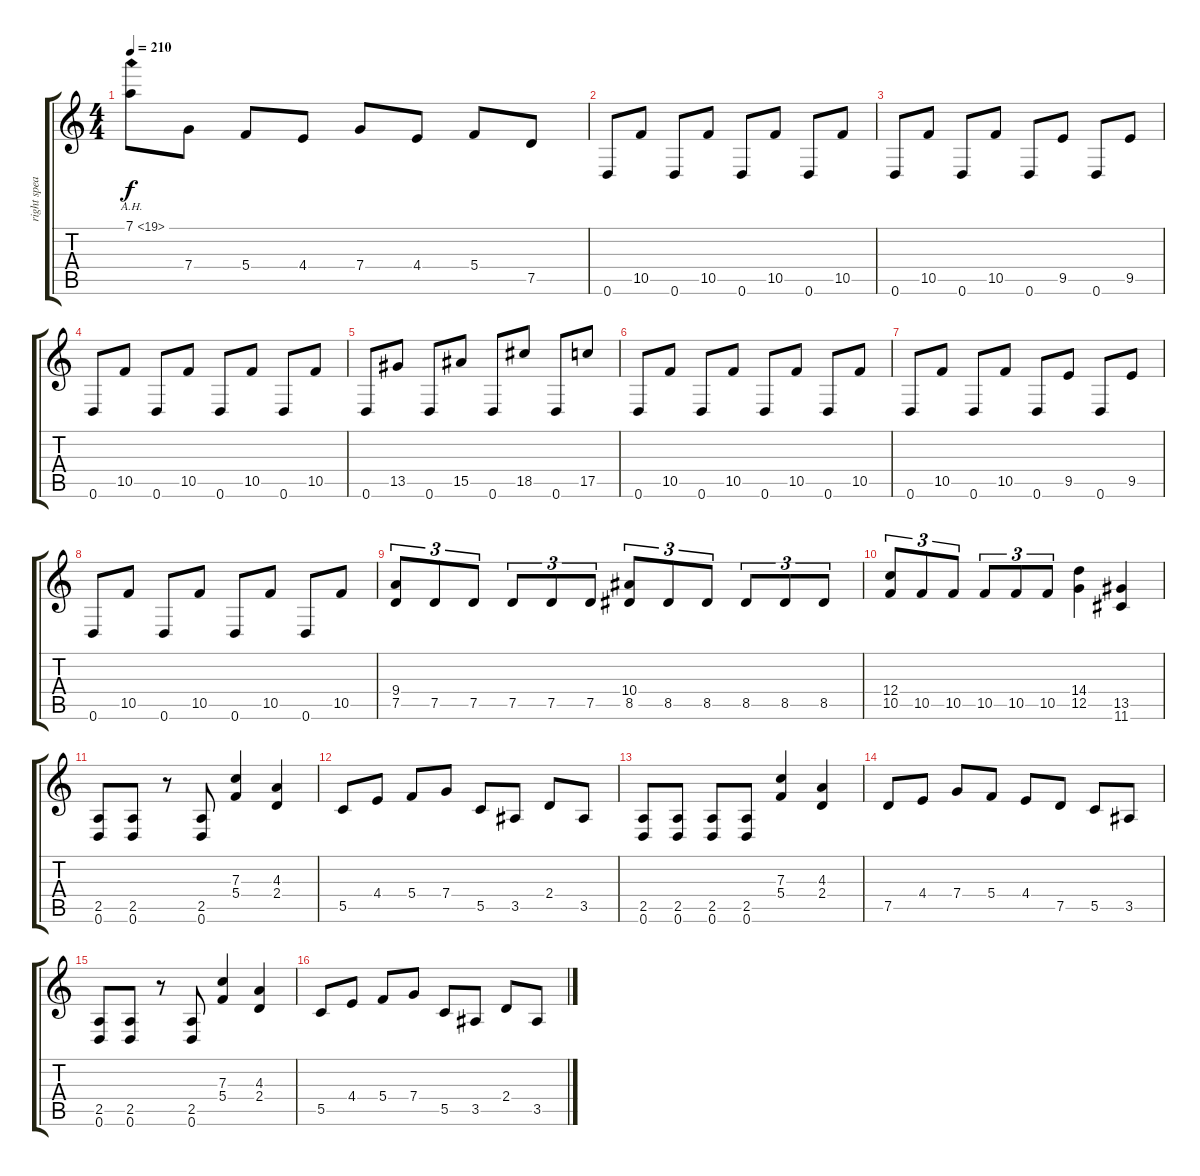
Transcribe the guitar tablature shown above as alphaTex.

\track ("right speaker" "right spea") {instrument distortionguitar}
\staff {score tabs}
\tuning (D4 A3 F3 C3 G2 D2) {hide}
\ts (4 4)
\tempo 210
\clef g2
\ks c
7.1{ah 12}.8{dy f} 7.4.8 5.4.8 4.4.8 7.4.8 4.4.8 5.4.8 7.5.8 |
0.6.8 10.5.8 0.6.8 10.5.8 0.6.8 10.5.8 0.6.8 10.5.8 |
0.6.8 10.5.8 0.6.8 10.5.8 0.6.8 9.5.8 0.6.8 9.5.8 |
0.6.8 10.5.8 0.6.8 10.5.8 0.6.8 10.5.8 0.6.8 10.5.8 |
0.6.8 13.5.8 0.6.8 15.5.8 0.6.8 18.5.8 0.6.8 17.5.8 |
0.6.8 10.5.8 0.6.8 10.5.8 0.6.8 10.5.8 0.6.8 10.5.8 |
0.6.8 10.5.8 0.6.8 10.5.8 0.6.8 9.5.8 0.6.8 9.5.8 |
0.6.8 10.5.8 0.6.8 10.5.8 0.6.8 10.5.8 0.6.8 10.5.8 |
(9.4 7.5).8{tu (3 2)} 7.5.8{tu (3 2)} 7.5.8{tu (3 2)} 7.5.8{tu (3 2)} 7.5.8{tu (3 2)} 7.5.8{tu (3 2)} (10.4 8.5).8{tu (3 2)} 8.5.8{tu (3 2)} 8.5.8{tu (3 2)} 8.5.8{tu (3 2)} 8.5.8{tu (3 2)} 8.5.8{tu (3 2)} |
(12.4 10.5).8{tu (3 2)} 10.5.8{tu (3 2)} 10.5.8{tu (3 2)} 10.5.8{tu (3 2)} 10.5.8{tu (3 2)} 10.5.8{tu (3 2)} (14.4 12.5).4 (13.5 11.6).4 |
(2.5 0.6).8 (2.5 0.6).8 r.8 (2.5 0.6).8 (7.3 5.4).4 (4.3 2.4).4 |
5.5.8 4.4.8 5.4.8 7.4.8 5.5.8 3.5.8 2.4.8 3.5.8 |
(2.5 0.6).8 (2.5 0.6).8 (2.5 0.6).8 (2.5 0.6).8 (7.3 5.4).4 (4.3 2.4).4 |
7.5.8 4.4.8 7.4.8 5.4.8 4.4.8 7.5.8 5.5.8 3.5.8 |
(2.5 0.6).8 (2.5 0.6).8 r.8 (2.5 0.6).8 (7.3 5.4).4 (4.3 2.4).4 |
5.5.8 4.4.8 5.4.8 7.4.8 5.5.8 3.5.8 2.4.8 3.5.8
